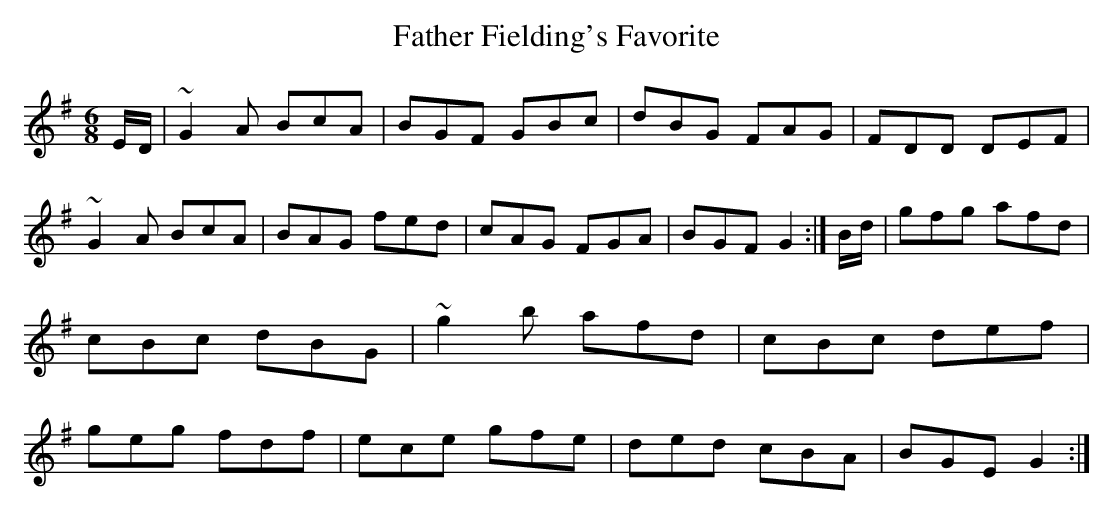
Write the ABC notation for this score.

X:1
T:Father Fielding's Favorite
E:12
M:6/8
K:G
E/2D/2|~G2A BcA|BGF GBc|dBG FAG|FDD DEF|\
~G2A BcA|BAG fed|cAG FGA|BGF G2:|\
B/2d/2|gfg afd|cBc dBG|~g2b afd|cBc def|\
geg fdf|ece gfe|ded cBA|BGE G2:|**
\vfill\eject
